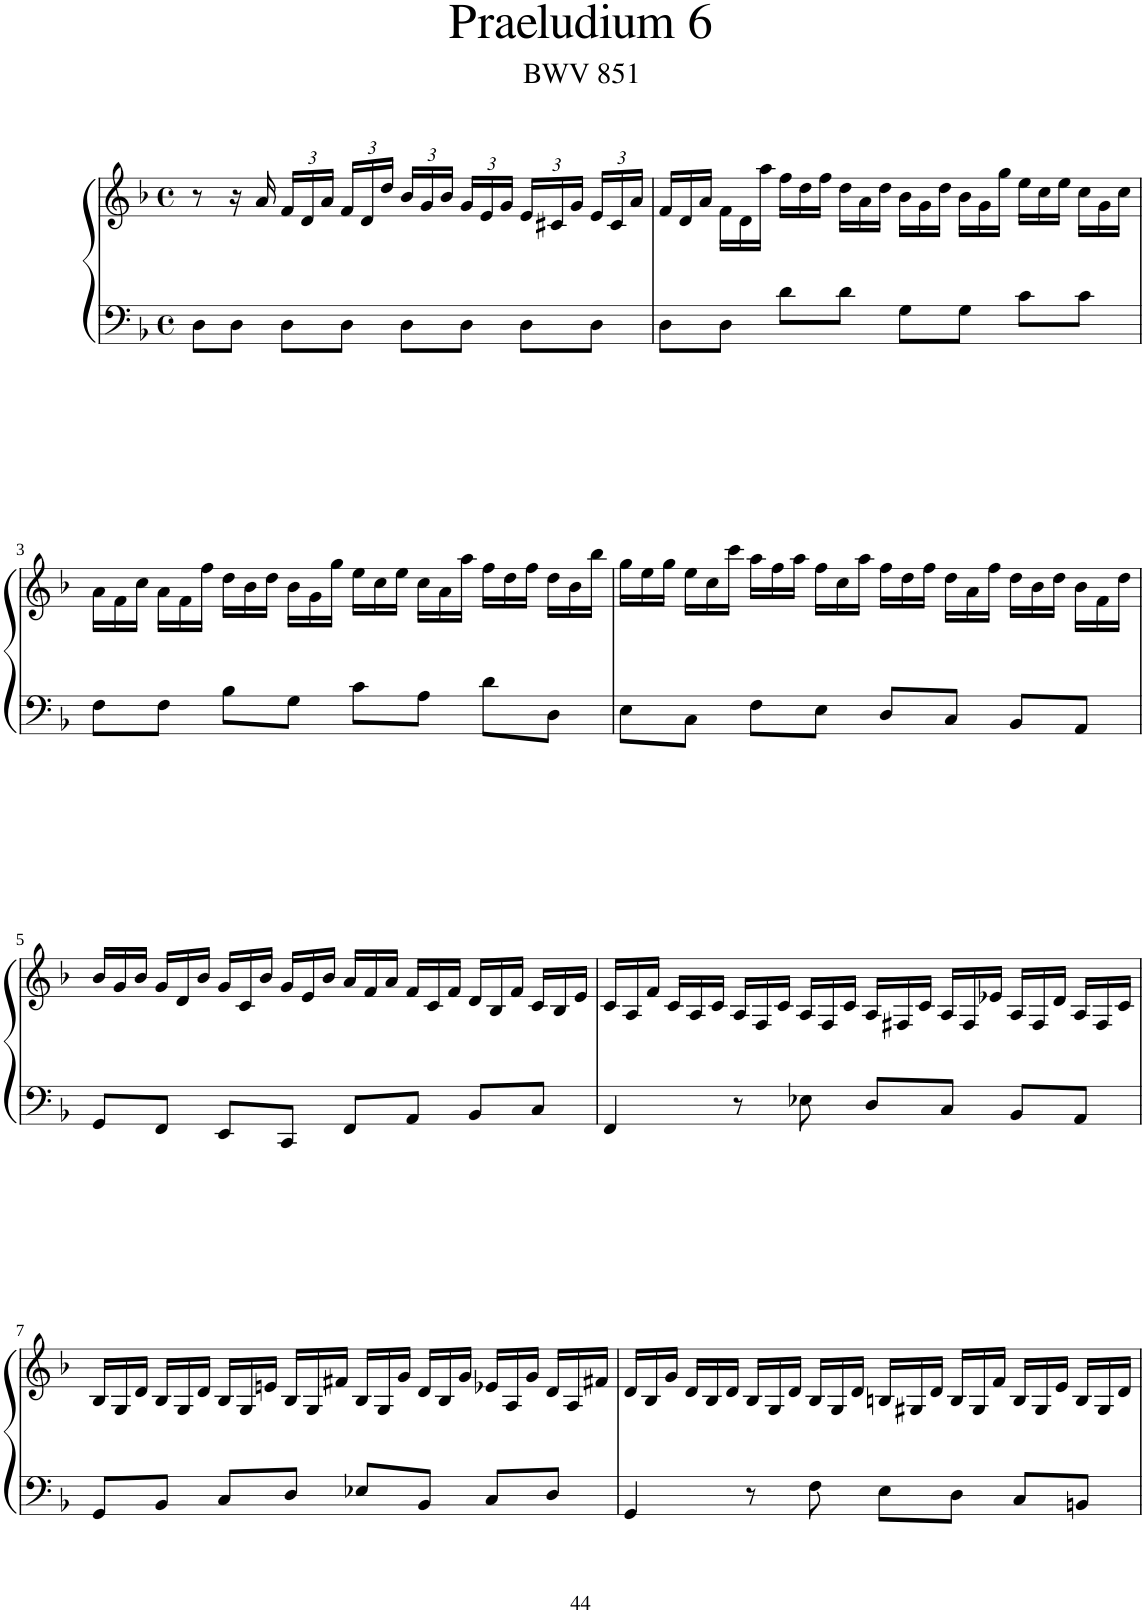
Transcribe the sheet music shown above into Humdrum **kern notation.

**kern	**kern
*part1	*part1
*staff2	*staff1
*I"Piano	*
*I'Pno	*
*clefF4	*clefG2
*k[b-]	*k[b-]
*M4/4	*M4/4
*met(c)	*met(c)
=1	=1
8D\L	8r
8D\J	16r
.	16a/
*	*Xbrackettup
8D\L	24f/LL
.	24d/
.	24a/JJ
8D\J	24f/LL
.	24d/
.	24dd/JJ
8D\L	24b-/LL
.	24g/
.	24b-/JJ
8D\J	24g/LL
.	24e/
.	24g/JJ
8D\L	24e/LL
.	24c#X/
.	24g/JJ
8D\J	24e/LL
.	24c#/
.	24a/JJ
=2	=2
8D\L	24f/LL
.	24d/
.	24a/JJ
8D\J	24f\LL
.	24d\
.	24aa\JJ
8d\L	24ff\LL
.	24dd\
.	24ff\JJ
8d\J	24dd\LL
.	24a\
.	24dd\JJ
8G\L	24b-\LL
.	24g\
.	24dd\JJ
8G\J	24b-\LL
.	24g\
.	24gg\JJ
8c\L	24ee\LL
.	24cc\
.	24ee\JJ
8c\J	24cc\LL
.	24g\
.	24cc\JJ
!!LO:LB:g=z
=3	=3
8F\L	24a\LL
.	24f\
.	24cc\JJ
8F\J	24a\LL
.	24f\
.	24ff\JJ
8B-\L	24dd\LL
.	24b-\
.	24dd\JJ
8G\J	24b-\LL
.	24g\
.	24gg\JJ
8c\L	24ee\LL
.	24cc\
.	24ee\JJ
8A\J	24cc\LL
.	24a\
.	24aa\JJ
8d\L	24ff\LL
.	24dd\
.	24ff\JJ
8D\J	24dd\LL
.	24b-\
.	24bb-\JJ
=4	=4
8E\L	24gg\LL
.	24ee\
.	24gg\JJ
8C\J	24ee\LL
.	24cc\
.	24ccc\JJ
8F\L	24aa\LL
.	24ff\
.	24aa\JJ
8E\J	24ff\LL
.	24cc\
.	24aa\JJ
8D/L	24ff\LL
.	24dd\
.	24ff\JJ
8C/J	24dd\LL
.	24a\
.	24ff\JJ
8BB-/L	24dd\LL
.	24b-\
.	24dd\JJ
8AA/J	24b-\LL
.	24f\
.	24dd\JJ
!!LO:LB:g=z
=5	=5
8GG/L	24b-/LL
.	24g/
.	24b-/JJ
8FF/J	24g/LL
.	24d/
.	24b-/JJ
8EE/L	24g/LL
.	24c/
.	24b-/JJ
8CC/J	24g/LL
.	24e/
.	24b-/JJ
8FF/L	24a/LL
.	24f/
.	24a/JJ
8AA/J	24f/LL
.	24c/
.	24f/JJ
8BB-/L	24d/LL
.	24B-/
.	24f/JJ
8C/J	24c/LL
.	24B-/
.	24e/JJ
=6	=6
4FF/	24c/LL
.	24A/
.	24f/JJ
.	24c/LL
.	24A/
.	24c/JJ
8r	24A/LL
.	24F/
.	24c/JJ
8E-X\	24A/LL
.	24F/
.	24c/JJ
8D/L	24A/LL
.	24F#X/
.	24c/JJ
8C/J	24A/LL
.	24F#/
.	24e-X/JJ
8BB-/L	24A/LL
.	24F#/
.	24d/JJ
8AA/J	24A/LL
.	24F#/
.	24c/JJ
!!LO:LB:g=z
=7	=7
8GG/L	24B-/LL
.	24G/
.	24d/JJ
8BB-/J	24B-/LL
.	24G/
.	24d/JJ
8C/L	24B-/LL
.	24G/
.	24en/JJ
8D/J	24B-/LL
.	24G/
.	24f#X/JJ
8E-X/L	24B-/LL
.	24G/
.	24g/JJ
8BB-/J	24d/LL
.	24B-/
.	24g/JJ
8C/L	24e-X/LL
.	24A/
.	24g/JJ
8D/J	24d/LL
.	24A/
.	24f#X/JJ
=8	=8
4GG/	24d/LL
.	24B-/
.	24g/JJ
.	24d/LL
.	24B-/
.	24d/JJ
8r	24B-/LL
.	24G/
.	24d/JJ
8F\	24B-/LL
.	24G/
.	24d/JJ
8E\L	24Bn/LL
.	24G#X/
.	24d/JJ
8D\J	24B/LL
.	24G#/
.	24f/JJ
8C/L	24B/LL
.	24G#/
.	24e/JJ
8BBn/J	24B/LL
.	24G#/
.	24d/JJ
=	=
*-	*-
